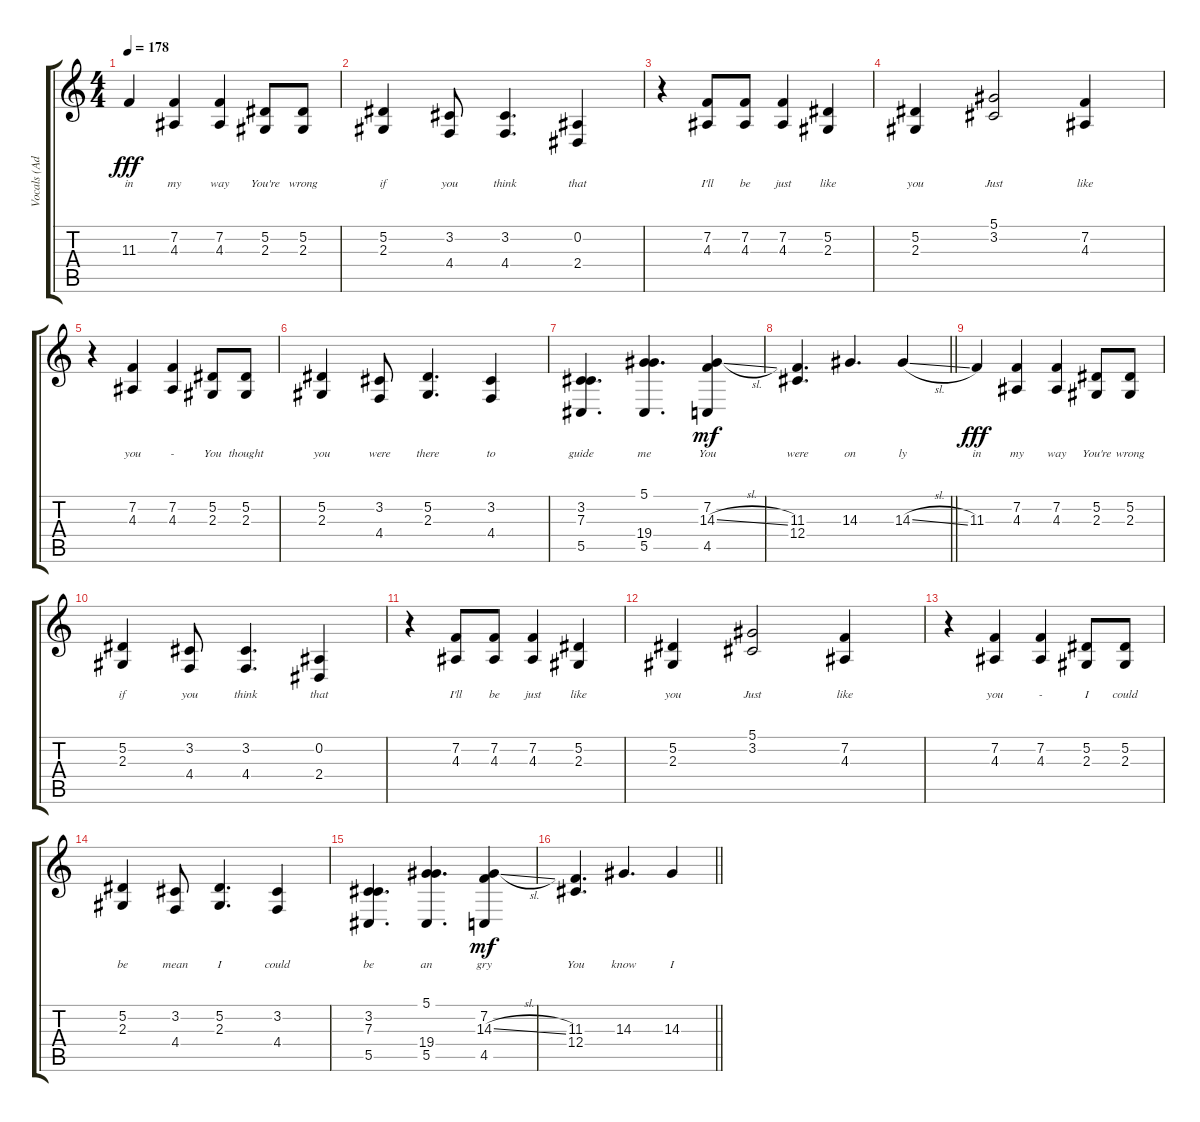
\track ("Vocals (Adam Gontier & Neil Sanderson)" "Vocals (Ad") {instrument lead1square}
\staff {score tabs}
\tuning (Eb4 Bb3 Gb3 Db3 Ab2 Db2) {hide}
\ts (4 4)
\tempo 178
\clef g2
\ks c
11.3.4{lyrics (0 "in") lyrics (1 "") lyrics (2 "") lyrics (3 "") lyrics (4 "") dy fff} (7.2 4.3).4{lyrics (0 "my") lyrics (1 "") lyrics (2 "") lyrics (3 "") lyrics (4 "")} (7.2 4.3).4{lyrics (0 "way") lyrics (1 "") lyrics (2 "") lyrics (3 "") lyrics (4 "")} (5.2 2.3).8{lyrics (0 "You're") lyrics (1 "") lyrics (2 "") lyrics (3 "") lyrics (4 "")} (5.2 2.3).8{lyrics (0 "wrong") lyrics (1 "") lyrics (2 "") lyrics (3 "") lyrics (4 "")} |
(5.2 2.3).4{lyrics (0 "if") lyrics (1 "") lyrics (2 "") lyrics (3 "") lyrics (4 "")} (3.2 4.4).8{lyrics (0 "you") lyrics (1 "") lyrics (2 "") lyrics (3 "") lyrics (4 "")} (3.2 4.4).4{d lyrics (0 "think") lyrics (1 "") lyrics (2 "") lyrics (3 "") lyrics (4 "")} (0.2 2.4).4{lyrics (0 "that") lyrics (1 "") lyrics (2 "") lyrics (3 "") lyrics (4 "")} |
r.4 (7.2 4.3).8{lyrics (0 "I'll") lyrics (1 "") lyrics (2 "") lyrics (3 "") lyrics (4 "")} (7.2 4.3).8{lyrics (0 "be") lyrics (1 "") lyrics (2 "") lyrics (3 "") lyrics (4 "")} (7.2 4.3).4{lyrics (0 "just") lyrics (1 "") lyrics (2 "") lyrics (3 "") lyrics (4 "")} (5.2 2.3).4{lyrics (0 "like") lyrics (1 "") lyrics (2 "") lyrics (3 "") lyrics (4 "")} |
(5.2 2.3).4{lyrics (0 "you") lyrics (1 "") lyrics (2 "") lyrics (3 "") lyrics (4 "")} (5.1 3.2).2{lyrics (0 "Just") lyrics (1 "") lyrics (2 "") lyrics (3 "") lyrics (4 "")} (7.2 4.3).4{lyrics (0 "like") lyrics (1 "") lyrics (2 "") lyrics (3 "") lyrics (4 "")} |
r.4 (7.2 4.3).4{lyrics (0 "you") lyrics (1 "") lyrics (2 "") lyrics (3 "") lyrics (4 "")} (7.2 4.3).4{lyrics (0 "-") lyrics (1 "") lyrics (2 "") lyrics (3 "") lyrics (4 "")} (5.2 2.3).8{lyrics (0 "You") lyrics (1 "") lyrics (2 "") lyrics (3 "") lyrics (4 "")} (5.2 2.3).8{lyrics (0 "thought") lyrics (1 "") lyrics (2 "") lyrics (3 "") lyrics (4 "")} |
(5.2 2.3).4{lyrics (0 "you") lyrics (1 "") lyrics (2 "") lyrics (3 "") lyrics (4 "")} (3.2 4.4).8{lyrics (0 "were") lyrics (1 "") lyrics (2 "") lyrics (3 "") lyrics (4 "")} (5.2 2.3).4{d lyrics (0 "there") lyrics (1 "") lyrics (2 "") lyrics (3 "") lyrics (4 "")} (3.2 4.4).4{lyrics (0 "to") lyrics (1 "") lyrics (2 "") lyrics (3 "") lyrics (4 "")} |
(3.2 7.3 5.5).4{d lyrics (0 "guide") lyrics (1 "") lyrics (2 "") lyrics (3 "") lyrics (4 "")} (5.1 19.4 5.5).4{d lyrics (0 "me") lyrics (1 "") lyrics (2 "") lyrics (3 "") lyrics (4 "")} (7.2 14.3{sl} 4.5).4{lyrics (0 "You") lyrics (1 "") lyrics (2 "") lyrics (3 "") lyrics (4 "") dy mf} |
\barLineRight lightlight
(11.3 12.4).4{d lyrics (0 "were") lyrics (1 "") lyrics (2 "") lyrics (3 "") lyrics (4 "")} 14.3.4{d lyrics (0 "on") lyrics (1 "") lyrics (2 "") lyrics (3 "") lyrics (4 "")} 14.3{sl}.4{lyrics (0 "ly") lyrics (1 "") lyrics (2 "") lyrics (3 "") lyrics (4 "")} |
11.3.4{lyrics (0 "in") lyrics (1 "") lyrics (2 "") lyrics (3 "") lyrics (4 "") dy fff} (7.2 4.3).4{lyrics (0 "my") lyrics (1 "") lyrics (2 "") lyrics (3 "") lyrics (4 "")} (7.2 4.3).4{lyrics (0 "way") lyrics (1 "") lyrics (2 "") lyrics (3 "") lyrics (4 "")} (5.2 2.3).8{lyrics (0 "You're") lyrics (1 "") lyrics (2 "") lyrics (3 "") lyrics (4 "")} (5.2 2.3).8{lyrics (0 "wrong") lyrics (1 "") lyrics (2 "") lyrics (3 "") lyrics (4 "")} |
(5.2 2.3).4{lyrics (0 "if") lyrics (1 "") lyrics (2 "") lyrics (3 "") lyrics (4 "")} (3.2 4.4).8{lyrics (0 "you") lyrics (1 "") lyrics (2 "") lyrics (3 "") lyrics (4 "")} (3.2 4.4).4{d lyrics (0 "think") lyrics (1 "") lyrics (2 "") lyrics (3 "") lyrics (4 "")} (0.2 2.4).4{lyrics (0 "that") lyrics (1 "") lyrics (2 "") lyrics (3 "") lyrics (4 "")} |
r.4 (7.2 4.3).8{lyrics (0 "I'll") lyrics (1 "") lyrics (2 "") lyrics (3 "") lyrics (4 "")} (7.2 4.3).8{lyrics (0 "be") lyrics (1 "") lyrics (2 "") lyrics (3 "") lyrics (4 "")} (7.2 4.3).4{lyrics (0 "just") lyrics (1 "") lyrics (2 "") lyrics (3 "") lyrics (4 "")} (5.2 2.3).4{lyrics (0 "like") lyrics (1 "") lyrics (2 "") lyrics (3 "") lyrics (4 "")} |
(5.2 2.3).4{lyrics (0 "you") lyrics (1 "") lyrics (2 "") lyrics (3 "") lyrics (4 "")} (5.1 3.2).2{lyrics (0 "Just") lyrics (1 "") lyrics (2 "") lyrics (3 "") lyrics (4 "")} (7.2 4.3).4{lyrics (0 "like") lyrics (1 "") lyrics (2 "") lyrics (3 "") lyrics (4 "")} |
r.4 (7.2 4.3).4{lyrics (0 "you") lyrics (1 "") lyrics (2 "") lyrics (3 "") lyrics (4 "")} (7.2 4.3).4{lyrics (0 "-") lyrics (1 "") lyrics (2 "") lyrics (3 "") lyrics (4 "")} (5.2 2.3).8{lyrics (0 "I") lyrics (1 "") lyrics (2 "") lyrics (3 "") lyrics (4 "")} (5.2 2.3).8{lyrics (0 "could") lyrics (1 "") lyrics (2 "") lyrics (3 "") lyrics (4 "")} |
(5.2 2.3).4{lyrics (0 "be") lyrics (1 "") lyrics (2 "") lyrics (3 "") lyrics (4 "")} (3.2 4.4).8{lyrics (0 "mean") lyrics (1 "") lyrics (2 "") lyrics (3 "") lyrics (4 "")} (5.2 2.3).4{d lyrics (0 "I") lyrics (1 "") lyrics (2 "") lyrics (3 "") lyrics (4 "")} (3.2 4.4).4{lyrics (0 "could") lyrics (1 "") lyrics (2 "") lyrics (3 "") lyrics (4 "")} |
(3.2 7.3 5.5).4{d lyrics (0 "be") lyrics (1 "") lyrics (2 "") lyrics (3 "") lyrics (4 "")} (5.1 19.4 5.5).4{d lyrics (0 "an") lyrics (1 "") lyrics (2 "") lyrics (3 "") lyrics (4 "")} (7.2 14.3{sl} 4.5).4{lyrics (0 "gry") lyrics (1 "") lyrics (2 "") lyrics (3 "") lyrics (4 "") dy mf} |
\barLineRight lightlight
(11.3 12.4).4{d lyrics (0 "You") lyrics (1 "") lyrics (2 "") lyrics (3 "") lyrics (4 "")} 14.3.4{d lyrics (0 "know") lyrics (1 "") lyrics (2 "") lyrics (3 "") lyrics (4 "")} 14.3{sl}.4{lyrics (0 "I") lyrics (1 "") lyrics (2 "") lyrics (3 "") lyrics (4 "")}
